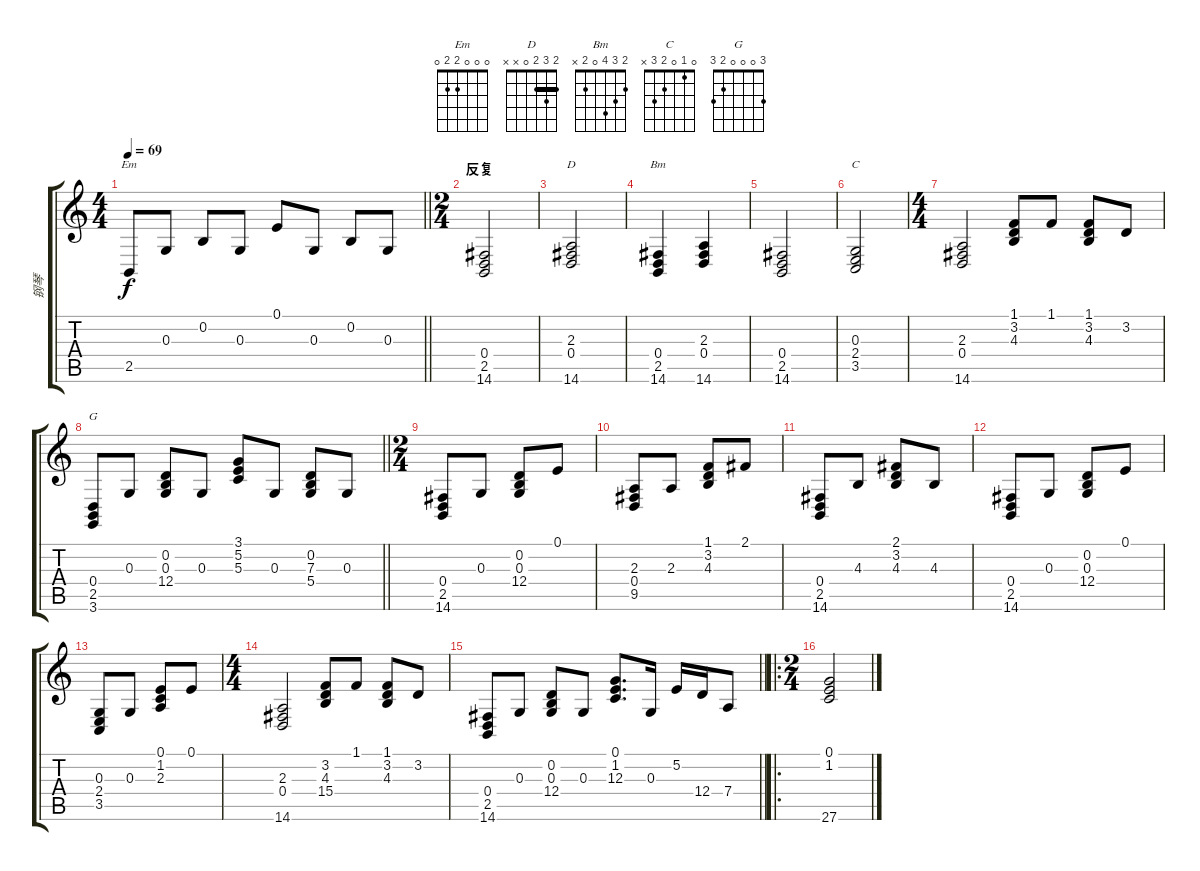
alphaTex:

\track ("钢琴" "钢琴") {instrument acousticgrandpiano}
\staff {score tabs}
\tuning (E4 B3 G3 D3 A2 E2) {hide}
\chord ("Em" 0 0 0 2 2 0)
\chord ("D" 2 3 2 0 x x) {barre 2}
\chord ("Bm" 2 3 4 0 2 x)
\chord ("C" 0 1 0 2 3 x)
\chord ("G" 3 0 0 0 2 3)
\ts (4 4)
\tempo 69
\clef g2
\barLineRight lightlight
\ks c
2.5.8{ch "Em" dy f} 0.3.8 0.2.8 0.3.8 0.1.8 0.3.8 0.2.8 0.3.8 |
\ts (2 4)
\section ("" "反复")
(0.4 2.5 14.6).2 |
(2.3 0.4 14.6).2{ch "D"} |
(0.4 2.5 14.6).4{ch "Bm"} (2.3 0.4 14.6).4 |
(0.4 2.5 14.6).2 |
(0.3 2.4 3.5).2{ch "C"} |
\ts (4 4)
(2.3 0.4 14.6).2 (1.1 3.2 4.3).8 1.1.8 (1.1 3.2 4.3).8 3.2.8 |
\barLineRight lightlight
(0.4 2.5 3.6).8{ch "G"} 0.3.8 (0.2 0.3 12.4).8 0.3.8 (3.1 5.2 5.3).8 0.3.8 (0.2 7.3 5.4).8 0.3.8 |
\ts (2 4)
(0.4 2.5 14.6).8 0.3.8 (0.2 0.3 12.4).8 0.1.8 |
(2.3 0.4 9.5).8 2.3.8 (1.1 3.2 4.3).8 2.1.8 |
(0.4 2.5 14.6).8 4.3.8 (2.1 3.2 4.3).8 4.3.8 |
(0.4 2.5 14.6).8 0.3.8 (0.2 0.3 12.4).8 0.1.8 |
(0.3 2.4 3.5).8 0.3.8 (0.1 1.2 2.3).8 0.1.8 |
\ts (4 4)
(2.3 0.4 14.6).2 (3.2 4.3 15.4).8 1.1.8 (1.1 3.2 4.3).8 3.2.8 |
\barLineRight lightlight
(0.4 2.5 14.6).8 0.3.8 (0.2 0.3 12.4).8 0.3.8 (0.1 1.2 12.3).8{d} 0.3.16 5.2.16 12.4.16 7.4.8 |
\ro
\ts (2 4)
(0.1 1.2 27.6).2
